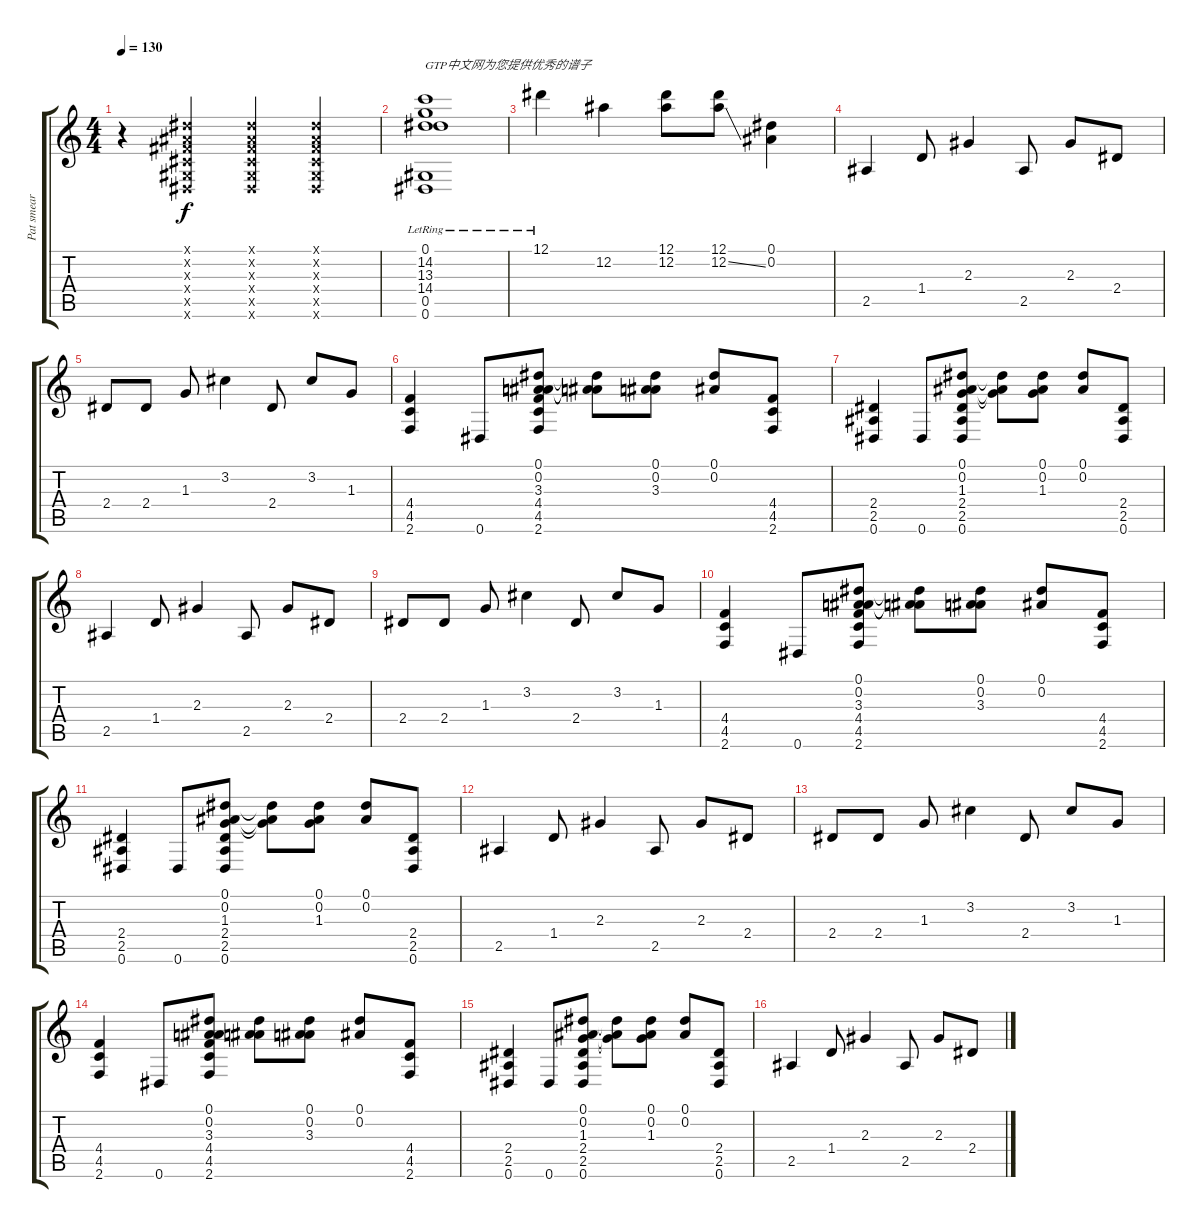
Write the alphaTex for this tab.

\track ("Pat smear" "Pat smear") {instrument overdrivenguitar}
\staff {score tabs}
\tuning (Eb4 Bb3 Gb3 Db3 Ab2 Eb2) {hide}
\ts (4 4)
\tempo 130
\clef g2
\ks c
r.4{dy f instrument overdrivenguitar} (0.1{x} 0.2{x} 0.3{x} 0.4{x} 0.5{x} 0.6{x}).4 (0.1{x} 0.2{x} 0.3{x} 0.4{x} 0.5{x} 0.6{x}).4 (0.1{x} 0.2{x} 0.3{x} 0.4{x} 0.5{x} 0.6{x}).4 |
(0.1 14.2{lr} 13.3{lr} 14.4{lr} 0.5 0.6{lr}).1{txt "GTP中文网为您提供优秀的谱子"} |
12.1{lr}.4 12.2.4 (12.1 12.2).8 (12.1 12.2{ss}).8 (0.1 0.2).4 |
2.5.4 1.4.8 2.3.4 2.5.8 2.3.8 2.4.8 |
2.4.8 2.4.8 1.3.8 3.2.4 2.4.8 3.2.8 1.3.8 |
(4.4 4.5 2.6).4 0.6.8 (0.1 0.2 3.3 4.4 4.5 2.6).8 (0.1{t} 0.2{t} 3.3{t}).8 (0.1 0.2 3.3).8 (0.1 0.2).8 (4.4 4.5 2.6).8 |
(2.4 2.5 0.6).4 0.6.8 (0.1 0.2 1.3 2.4 2.5 0.6).8 (0.1{t} 0.2{t} 1.3{t}).8 (0.1 0.2 1.3).8 (0.1 0.2).8 (2.4 2.5 0.6).8 |
2.5.4 1.4.8 2.3.4 2.5.8 2.3.8 2.4.8 |
2.4.8 2.4.8 1.3.8 3.2.4 2.4.8 3.2.8 1.3.8 |
(4.4 4.5 2.6).4 0.6.8 (0.1 0.2 3.3 4.4 4.5 2.6).8 (0.1{t} 0.2{t} 3.3{t}).8 (0.1 0.2 3.3).8 (0.1 0.2).8 (4.4 4.5 2.6).8 |
(2.4 2.5 0.6).4 0.6.8 (0.1 0.2 1.3 2.4 2.5 0.6).8 (0.1{t} 0.2{t} 1.3{t}).8 (0.1 0.2 1.3).8 (0.1 0.2).8 (2.4 2.5 0.6).8 |
2.5.4 1.4.8 2.3.4 2.5.8 2.3.8 2.4.8 |
2.4.8 2.4.8 1.3.8 3.2.4 2.4.8 3.2.8 1.3.8 |
(4.4 4.5 2.6).4 0.6.8 (0.1 0.2 3.3 4.4 4.5 2.6).8 (0.1{t} 0.2{t} 3.3{t}).8 (0.1 0.2 3.3).8 (0.1 0.2).8 (4.4 4.5 2.6).8 |
(2.4 2.5 0.6).4 0.6.8 (0.1 0.2 1.3 2.4 2.5 0.6).8 (0.1{t} 0.2{t} 1.3{t}).8 (0.1 0.2 1.3).8 (0.1 0.2).8 (2.4 2.5 0.6).8 |
2.5.4 1.4.8 2.3.4 2.5.8 2.3.8 2.4.8
